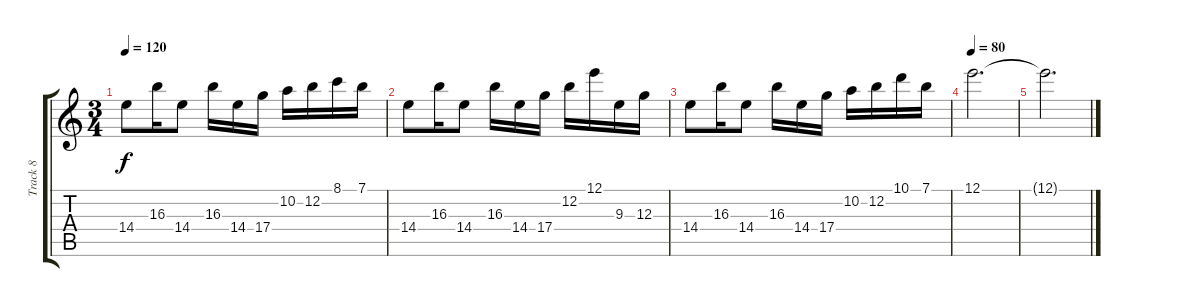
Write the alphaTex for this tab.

\track ("Track 8" "Track 8") {instrument distortionguitar}
\staff {score tabs}
\tuning (E4 B3 G3 D3 A2 E2) {hide}
\ts (3 4)
\tempo 120
\clef g2
\ks c
14.4.8{dy f} 16.3.16 14.4.8 16.3.16 14.4.16 17.4.16 10.2.16 12.2.16 8.1.16 7.1.16 |
14.4.8 16.3.16 14.4.8 16.3.16 14.4.16 17.4.16 12.2.16 12.1.16 9.3.16 12.3.16 |
14.4.8 16.3.16 14.4.8 16.3.16 14.4.16 17.4.16 10.2.16 12.2.16 10.1.16 7.1.16 |
\tempo 80
12.1.2{d volume 0} |
12.1{t}.2{d}
